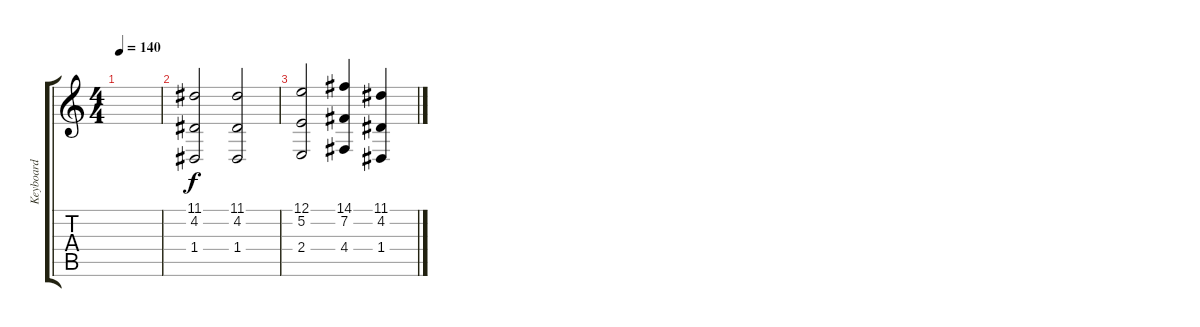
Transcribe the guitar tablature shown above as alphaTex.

\track ("Keyboard" "Keyboard") {instrument tubularbells}
\staff {score tabs}
\tuning (E4 B3 G3 D3 A2 E2) {hide}
\ts (4 4)
\tempo 140
\clef g2
\ks c
|
(11.1 4.2 1.4).2 (11.1 4.2 1.4).2 |
(12.1 5.2 2.4).2 (14.1 7.2 4.4).4 (11.1 4.2 1.4).4
